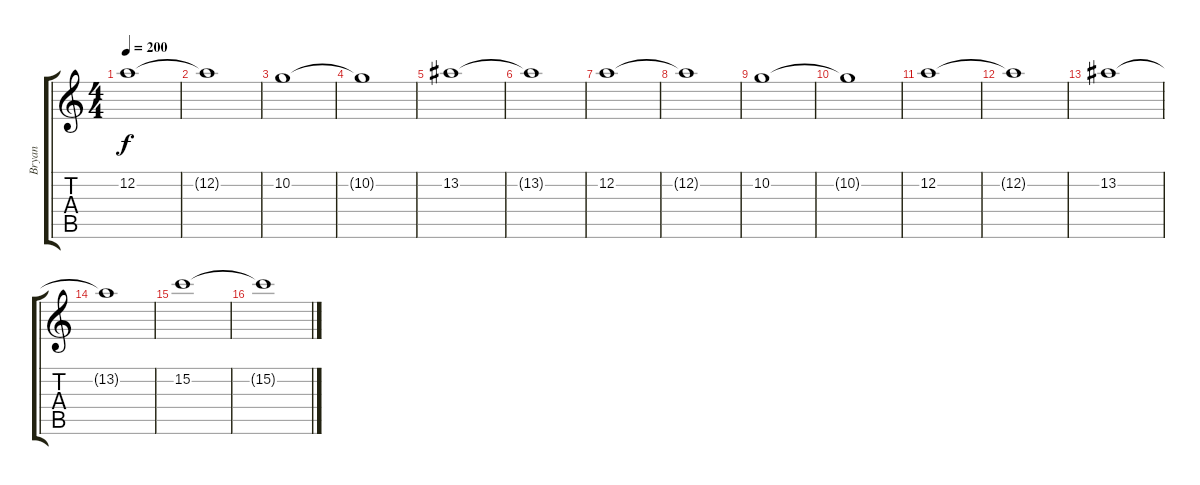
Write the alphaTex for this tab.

\track ("Bryan " "Bryan ") {instrument distortionguitar}
\staff {score tabs}
\tuning (D4 A3 F3 C3 G2 C2) {hide}
\ts (4 4)
\tempo 200
\clef g2
\ks c
12.2.1{dy f} |
12.2{t}.1 |
10.2.1 |
10.2{t}.1 |
13.2.1 |
13.2{t}.1 |
12.2.1 |
12.2{t}.1 |
10.2.1 |
10.2{t}.1 |
12.2.1 |
12.2{t}.1 |
13.2.1 |
13.2{t}.1 |
15.2.1 |
15.2{t}.1
